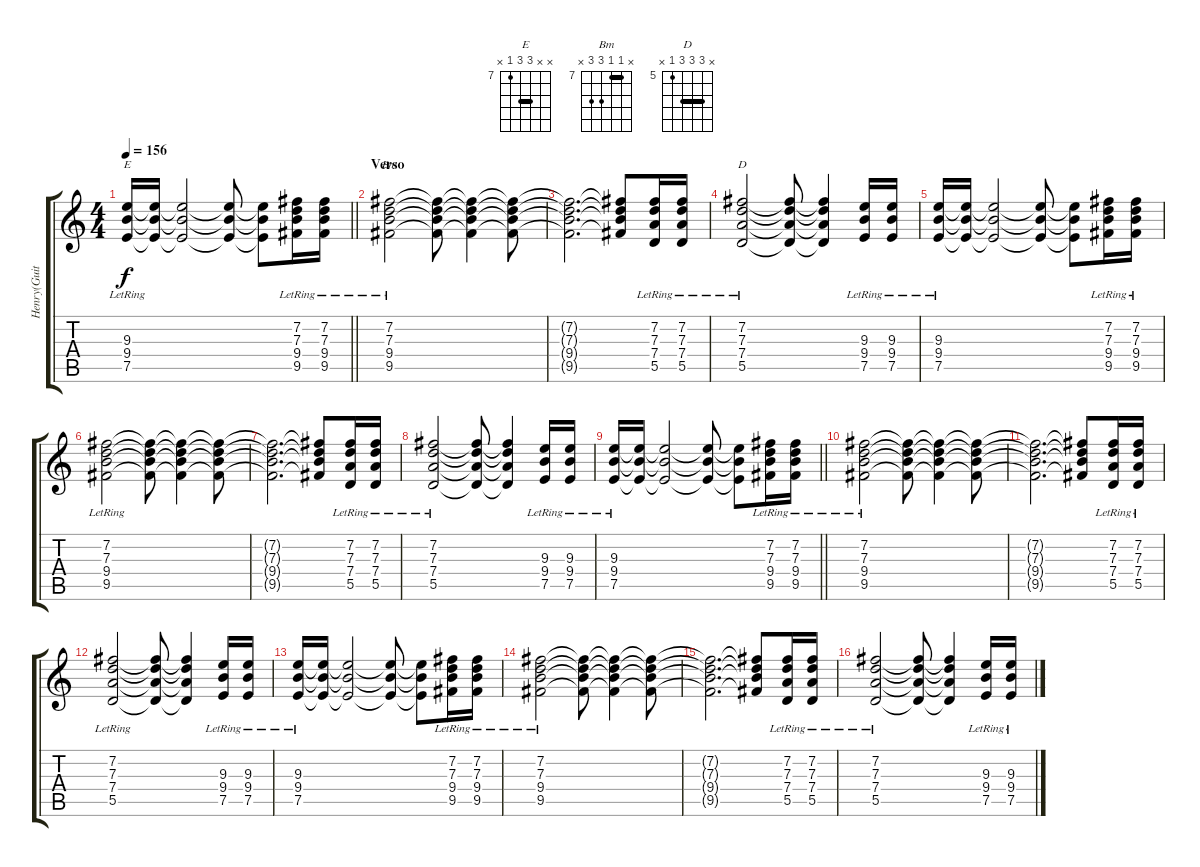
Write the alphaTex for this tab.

\track ("Henry(Guitarra)" "Henry(Guit") {instrument overdrivenguitar}
\staff {score tabs}
\tuning (E4 B3 G3 D3 A2 E2) {hide}
\chord ("E" x x 9 9 7 x) {firstfret 7 barre 9}
\chord ("Bm" x 7 7 9 9 x) {firstfret 7 barre 7}
\chord ("D" x 7 7 7 5 x) {firstfret 5 barre 7}
\ts (4 4)
\tempo 156
\clef g2
\barLineRight lightlight
\ks c
(9.3 9.4{lr} 7.5{lr}).16{ch "E" dy f} (9.3{t} 9.4{t} 7.5{t}).16 (9.3{t} 9.4{t} 7.5{t}).2 (9.3{t} 9.4{t} 7.5{t}).8 (9.3{t} 9.4{t} 7.5{t}).8 (7.2{lr} 7.3{lr} 9.4{lr} 9.5{lr}).16 (7.2{lr} 7.3{lr} 9.4{lr} 9.5{lr}).16 |
\section ("" "Verso")
(7.2{lr} 7.3{lr} 9.4{lr} 9.5{lr}).2{ch "Bm"} (7.2{t} 7.3{t} 9.4{t} 9.5{t}).8 (7.2{t} 7.3{t} 9.4{t} 9.5{t}).4 (7.2{t} 7.3{t} 9.4{t} 9.5{t}).8 |
(7.2{t} 7.3{t} 9.4{t} 9.5{t}).2{d} (7.2{t} 7.3{t} 9.4{t} 9.5{t}).8 (7.2{lr} 7.3{lr} 7.4{lr} 5.5{lr}).16 (7.2{lr} 7.3{lr} 7.4{lr} 5.5{lr}).16 |
(7.2{lr} 7.3{lr} 7.4{lr} 5.5{lr}).2{ch "D"} (7.2{t} 7.3{t} 7.4{t} 5.5{t}).8 (7.2{t} 7.3{t} 7.4{t} 5.5{t}).4 (9.3{lr} 9.4{lr} 7.5{lr}).16 (9.3{lr} 9.4{lr} 7.5{lr}).16 |
(9.3 9.4{lr} 7.5{lr}).16 (9.3{t} 9.4{t} 7.5{t}).16 (9.3{t} 9.4{t} 7.5{t}).2 (9.3{t} 9.4{t} 7.5{t}).8 (9.3{t} 9.4{t} 7.5{t}).8 (7.2{lr} 7.3{lr} 9.4{lr} 9.5{lr}).16 (7.2{lr} 7.3{lr} 9.4{lr} 9.5{lr}).16 |
(7.2{lr} 7.3{lr} 9.4{lr} 9.5{lr}).2 (7.2{t} 7.3{t} 9.4{t} 9.5{t}).8 (7.2{t} 7.3{t} 9.4{t} 9.5{t}).4 (7.2{t} 7.3{t} 9.4{t} 9.5{t}).8 |
(7.2{t} 7.3{t} 9.4{t} 9.5{t}).2{d} (7.2{t} 7.3{t} 9.4{t} 9.5{t}).8 (7.2{lr} 7.3{lr} 7.4{lr} 5.5{lr}).16 (7.2{lr} 7.3{lr} 7.4{lr} 5.5{lr}).16 |
(7.2{lr} 7.3{lr} 7.4{lr} 5.5{lr}).2 (7.2{t} 7.3{t} 7.4{t} 5.5{t}).8 (7.2{t} 7.3{t} 7.4{t} 5.5{t}).4 (9.3{lr} 9.4{lr} 7.5{lr}).16 (9.3{lr} 9.4{lr} 7.5{lr}).16 |
\barLineRight lightlight
(9.3 9.4{lr} 7.5{lr}).16 (9.3{t} 9.4{t} 7.5{t}).16 (9.3{t} 9.4{t} 7.5{t}).2 (9.3{t} 9.4{t} 7.5{t}).8 (9.3{t} 9.4{t} 7.5{t}).8 (7.2{lr} 7.3{lr} 9.4{lr} 9.5{lr}).16 (7.2{lr} 7.3{lr} 9.4{lr} 9.5{lr}).16 |
\section ("" "")
(7.2{lr} 7.3{lr} 9.4{lr} 9.5{lr}).2 (7.2{t} 7.3{t} 9.4{t} 9.5{t}).8 (7.2{t} 7.3{t} 9.4{t} 9.5{t}).4 (7.2{t} 7.3{t} 9.4{t} 9.5{t}).8 |
(7.2{t} 7.3{t} 9.4{t} 9.5{t}).2{d} (7.2{t} 7.3{t} 9.4{t} 9.5{t}).8 (7.2{lr} 7.3{lr} 7.4{lr} 5.5{lr}).16 (7.2{lr} 7.3{lr} 7.4{lr} 5.5{lr}).16 |
(7.2{lr} 7.3{lr} 7.4{lr} 5.5{lr}).2 (7.2{t} 7.3{t} 7.4{t} 5.5{t}).8 (7.2{t} 7.3{t} 7.4{t} 5.5{t}).4 (9.3{lr} 9.4{lr} 7.5{lr}).16 (9.3{lr} 9.4{lr} 7.5{lr}).16 |
(9.3 9.4{lr} 7.5{lr}).16 (9.3{t} 9.4{t} 7.5{t}).16 (9.3{t} 9.4{t} 7.5{t}).2 (9.3{t} 9.4{t} 7.5{t}).8 (9.3{t} 9.4{t} 7.5{t}).8 (7.2{lr} 7.3{lr} 9.4{lr} 9.5{lr}).16 (7.2{lr} 7.3{lr} 9.4{lr} 9.5{lr}).16 |
(7.2{lr} 7.3{lr} 9.4{lr} 9.5{lr}).2 (7.2{t} 7.3{t} 9.4{t} 9.5{t}).8 (7.2{t} 7.3{t} 9.4{t} 9.5{t}).4 (7.2{t} 7.3{t} 9.4{t} 9.5{t}).8 |
(7.2{t} 7.3{t} 9.4{t} 9.5{t}).2{d} (7.2{t} 7.3{t} 9.4{t} 9.5{t}).8 (7.2{lr} 7.3{lr} 7.4{lr} 5.5{lr}).16 (7.2{lr} 7.3{lr} 7.4{lr} 5.5{lr}).16 |
(7.2{lr} 7.3{lr} 7.4{lr} 5.5{lr}).2 (7.2{t} 7.3{t} 7.4{t} 5.5{t}).8 (7.2{t} 7.3{t} 7.4{t} 5.5{t}).4 (9.3{lr} 9.4{lr} 7.5{lr}).16 (9.3{lr} 9.4{lr} 7.5{lr}).16
